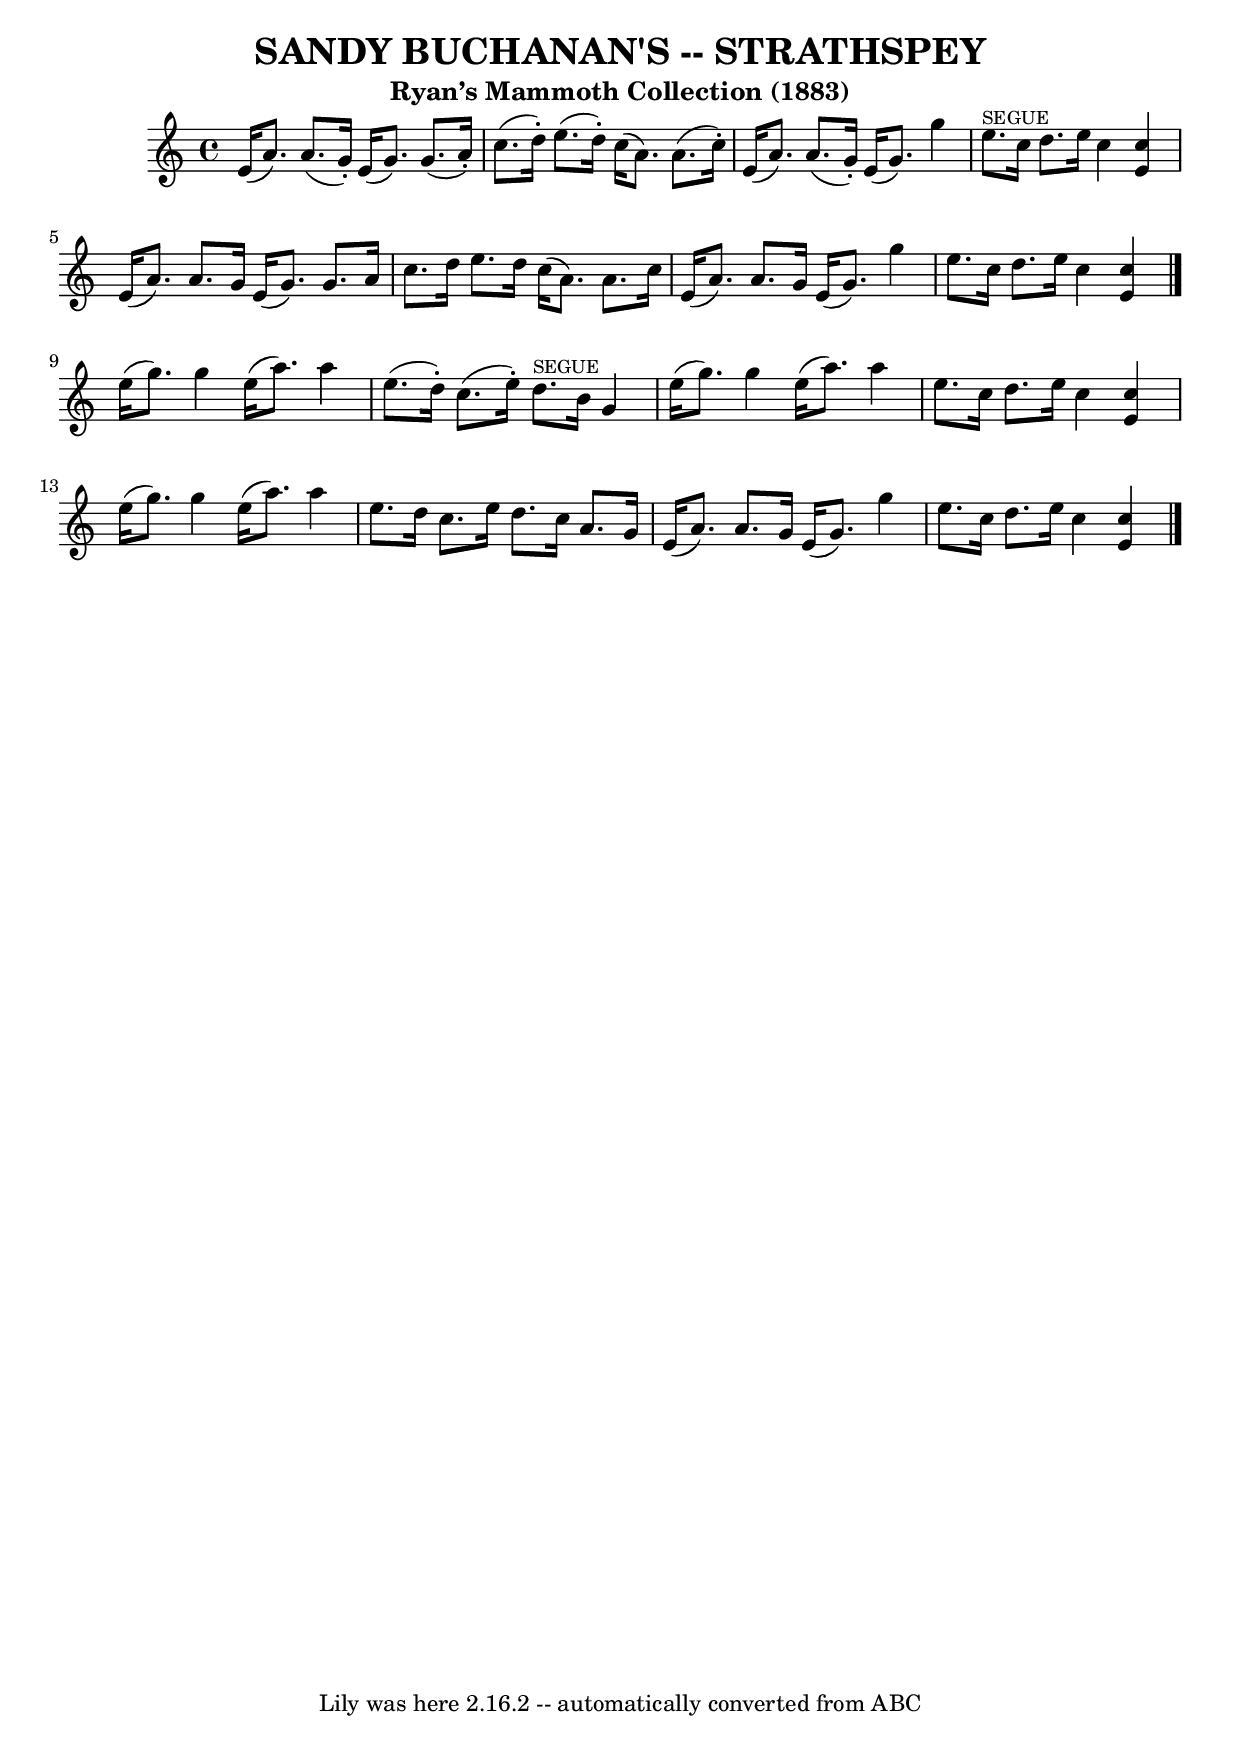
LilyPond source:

\version "2.16.2"
\include "Mammoth.ily"
\header {
  crossRefNumber = "1"
  footnotes = ""
  subtitle = "Ryan’s Mammoth Collection (1883)"
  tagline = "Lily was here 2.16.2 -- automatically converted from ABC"
  title = "SANDY BUCHANAN'S -- STRATHSPEY"

}
voicedefault =  {


  \override Staff.TimeSignature #'style = #'C
  \time 4/4 
  \key a \minor
  e'16 (a'8.) a'8. (g'16-.) e'16 (
  g'8.) g'8. (a'16-.)   |
  c''8. (d''16-.) e''8. (
  d''16-.) c''16 (a'8.) a'8. (c''16-.)   |
  e'16 (
  a'8.) a'8. (g'16-.) e'16 (g'8.) g''4    |
  e''8.^\segue c''16 d''8. e''16 c''4  << e'4 c''4   >>   |
  
  e'16 (a'8.) a'8. g'16 e'16 (g'8.) g'8. a'16     |
  c''8. d''16 e''8. d''16 c''16 (a'8.) a'8.    
  c''16    |
  e'16 (a'8.) a'8. g'16 e'16 (g'8.)   
  g''4    |
  e''8. c''16 d''8. e''16 c''4  << e'4 c''4   
				 >>   \bar "|." e''16 (g''8.) g''4 e''16 (a''8.) a''4     |
  e''8. (d''16-.) c''8. (e''16-.) d''8.^\segue   
  b'16 g'4    |
  e''16 (g''8.) g''4 e''16 (a''8.)   
  a''4    |
  e''8. c''16 d''8. e''16 c''4  << e'4 c''4   
				 >>   |
  e''16 (g''8.) g''4 e''16 (a''8.) a''4     |
  e''8. d''16 c''8. e''16 d''8. c''16 a'8. g'16    |
  e'16 (a'8.) a'8. g'16 e'16 (g'8.) g''4     |
  e''8. c''16 d''8. e''16 c''4  << e'4 c''4   >>   
  \bar "|."   

}

\score{
  <<

    \context Staff="default"
    {
      \voicedefault 
      
    }

  >>
  \layout {
    
  }
  \midi {
  }

}
